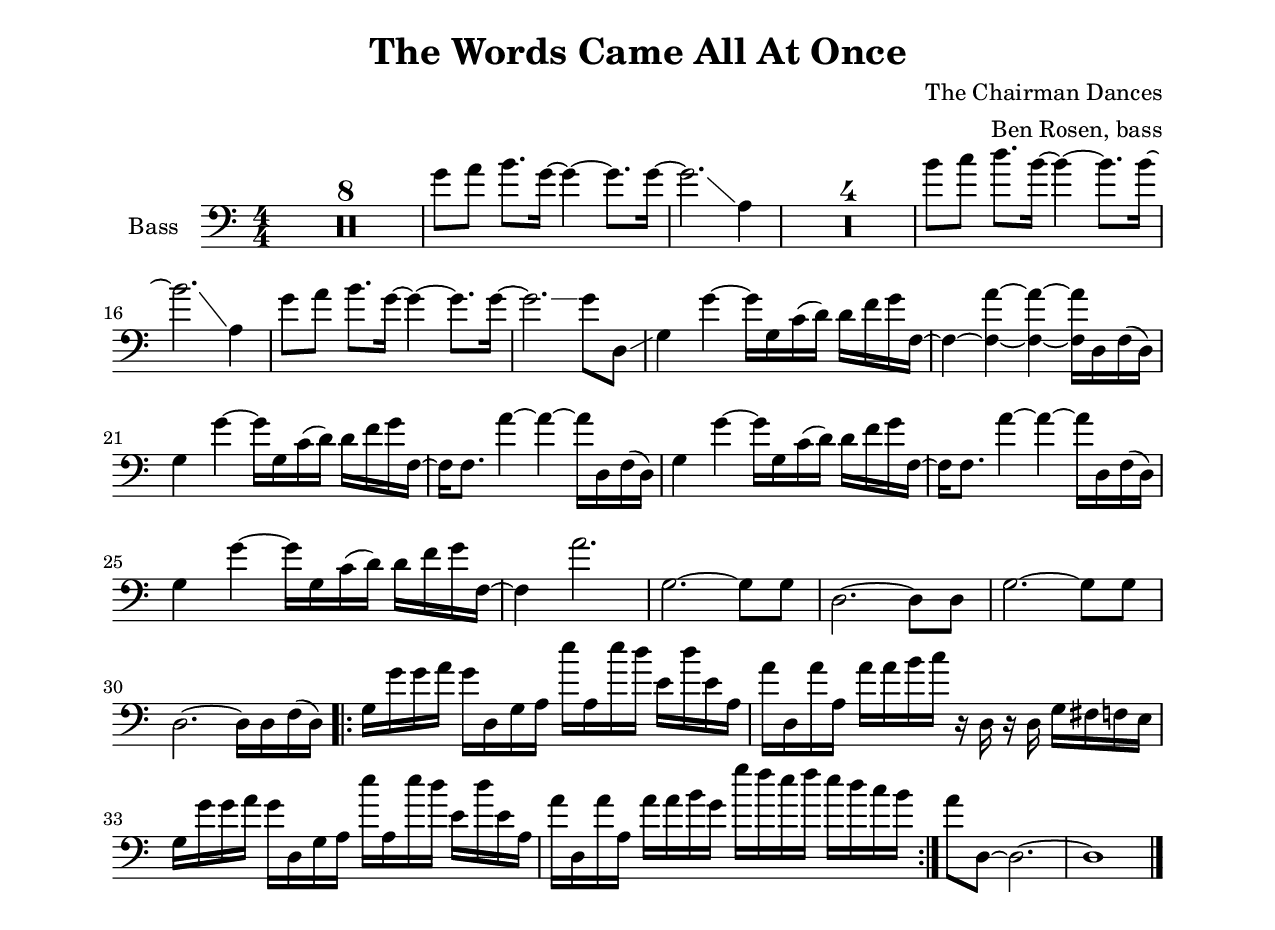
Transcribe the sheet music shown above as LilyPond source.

\version "2.24.0"

\include "settings.ily"

\header {
  title = "The Words Came All At Once"
  composer = "The Chairman Dances"
  arranger = "Ben Rosen, bass"
}

music = \relative c'' {
  \clef "bass"

  | R1 * 8

  | g8 a8 b8. g16 ~ g4 ~ g8. g16 ~
  | g2. \glissando a,4

  | R1 * 4

  | b'8 c8 d8. b16 ~ b4 ~ b8. b16 ~
  | b2. \glissando a,4
  | g'8 a8 b8. g16 ~ g4 ~ g8. g16 ~
  | g2. \glissando g8 d,8 \glissando

  | g4 g'4 ~ g16 g, c ( d ) d f g f, ~
  | f4 ~ <f a'>4 ~ ~ <f a'>4 ~ ~ <f a'>16 d f ( d )
  | g4 g'4 ~ g16 g, c ( d ) d f g f, ~
  | f16 f8. a'4 ~ a4 ~ a16 d,, f ( d )

  | g4 g'4 ~ g16 g, c ( d ) d f g f, ~
  | f16 f8. a'4 ~ a4 ~ a16 d,, f ( d )
  | g4 g'4 ~ g16 g, c ( d ) d f g f, ~
  | f4 a'2.

  | g,2. ~ g8 g8
  | d2. ~ d8 d8
  | g2. ~ g8 g8
  | d2. ~ d16 d f ( d )

  \repeat volta 2 {
    | g16 g' g a g d, g a e'' a,, e''16 d e, d' e, a,
    | a'16 d,, a'' a, a' a b c r d,, r d g fs f e
    | g g' g a g d, g a e'' a,, e'' d e, d' e, a,
    | a' d,, a'' a, a' a b g16 g' f e f e d c b
  }

  | a8 d,,8 ~ d2. ~
  | d1

  \bar "|."
}

\score {
  \new Staff \with {
    instrumentName = "Bass"
    \numericTimeSignature
  } {
    \compressMMRests
    \music
  }
}
